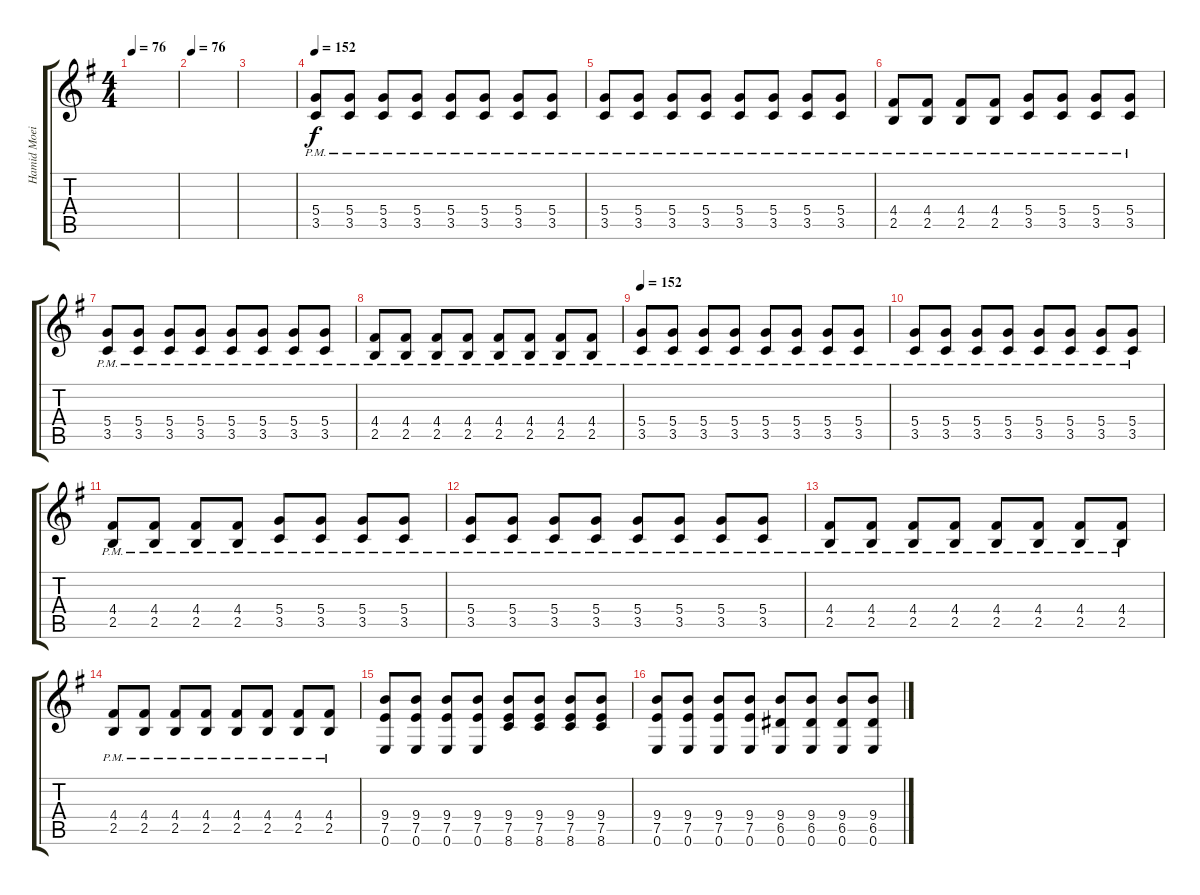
\track ("Hamid Moeini" "Hamid Moei") {instrument distortionguitar}
\staff {score tabs}
\tuning (E4 B3 G3 D3 A2 E2) {hide}
\ts (4 4)
\tempo 76
\clef g2
\ks eminor
|
\tempo 76
|
|
\tempo 152
(5.4{pm} 3.5{pm}).8 (5.4{pm} 3.5{pm}).8 (5.4{pm} 3.5{pm}).8 (5.4{pm} 3.5{pm}).8 (5.4{pm} 3.5{pm}).8 (5.4{pm} 3.5{pm}).8 (5.4{pm} 3.5{pm}).8 (5.4{pm} 3.5{pm}).8 |
(5.4{pm} 3.5{pm}).8 (5.4{pm} 3.5{pm}).8 (5.4{pm} 3.5{pm}).8 (5.4{pm} 3.5{pm}).8 (5.4{pm} 3.5{pm}).8 (5.4{pm} 3.5{pm}).8 (5.4{pm} 3.5{pm}).8 (5.4{pm} 3.5{pm}).8 |
(4.4{pm} 2.5{pm}).8 (4.4{pm} 2.5{pm}).8 (4.4{pm} 2.5{pm}).8 (4.4{pm} 2.5{pm}).8 (5.4{pm} 3.5{pm}).8 (5.4{pm} 3.5{pm}).8 (5.4{pm} 3.5{pm}).8 (5.4{pm} 3.5{pm}).8 |
(5.4{pm} 3.5{pm}).8 (5.4{pm} 3.5{pm}).8 (5.4{pm} 3.5{pm}).8 (5.4{pm} 3.5{pm}).8 (5.4{pm} 3.5{pm}).8 (5.4{pm} 3.5{pm}).8 (5.4{pm} 3.5{pm}).8 (5.4{pm} 3.5{pm}).8 |
(4.4{pm} 2.5{pm}).8 (4.4{pm} 2.5{pm}).8 (4.4{pm} 2.5{pm}).8 (4.4{pm} 2.5{pm}).8 (4.4{pm} 2.5{pm}).8 (4.4{pm} 2.5{pm}).8 (4.4{pm} 2.5{pm}).8 (4.4{pm} 2.5{pm}).8 |
\tempo 152
(5.4{pm} 3.5{pm}).8 (5.4{pm} 3.5{pm}).8 (5.4{pm} 3.5{pm}).8 (5.4{pm} 3.5{pm}).8 (5.4{pm} 3.5{pm}).8 (5.4{pm} 3.5{pm}).8 (5.4{pm} 3.5{pm}).8 (5.4{pm} 3.5{pm}).8 |
(5.4{pm} 3.5{pm}).8 (5.4{pm} 3.5{pm}).8 (5.4{pm} 3.5{pm}).8 (5.4{pm} 3.5{pm}).8 (5.4{pm} 3.5{pm}).8 (5.4{pm} 3.5{pm}).8 (5.4{pm} 3.5{pm}).8 (5.4{pm} 3.5{pm}).8 |
(4.4{pm} 2.5{pm}).8 (4.4{pm} 2.5{pm}).8 (4.4{pm} 2.5{pm}).8 (4.4{pm} 2.5{pm}).8 (5.4{pm} 3.5{pm}).8 (5.4{pm} 3.5{pm}).8 (5.4{pm} 3.5{pm}).8 (5.4{pm} 3.5{pm}).8 |
(5.4{pm} 3.5{pm}).8 (5.4{pm} 3.5{pm}).8 (5.4{pm} 3.5{pm}).8 (5.4{pm} 3.5{pm}).8 (5.4{pm} 3.5{pm}).8 (5.4{pm} 3.5{pm}).8 (5.4{pm} 3.5{pm}).8 (5.4{pm} 3.5{pm}).8 |
(4.4{pm} 2.5{pm}).8 (4.4{pm} 2.5{pm}).8 (4.4{pm} 2.5{pm}).8 (4.4{pm} 2.5{pm}).8 (4.4{pm} 2.5{pm}).8 (4.4{pm} 2.5{pm}).8 (4.4{pm} 2.5{pm}).8 (4.4{pm} 2.5{pm}).8 |
(4.4{pm} 2.5{pm}).8 (4.4{pm} 2.5{pm}).8 (4.4{pm} 2.5{pm}).8 (4.4{pm} 2.5{pm}).8 (4.4{pm} 2.5{pm}).8 (4.4{pm} 2.5{pm}).8 (4.4{pm} 2.5{pm}).8 (4.4{pm} 2.5{pm}).8 |
(9.4 7.5 0.6).8 (9.4 7.5 0.6).8 (9.4 7.5 0.6).8 (9.4 7.5 0.6).8 (9.4 7.5 8.6).8 (9.4 7.5 8.6).8 (9.4 7.5 8.6).8 (9.4 7.5 8.6).8 |
(9.4 7.5 0.6).8 (9.4 7.5 0.6).8 (9.4 7.5 0.6).8 (9.4 7.5 0.6).8 (9.4 6.5 0.6).8 (9.4 6.5 0.6).8 (9.4 6.5 0.6).8 (9.4 6.5 0.6).8
